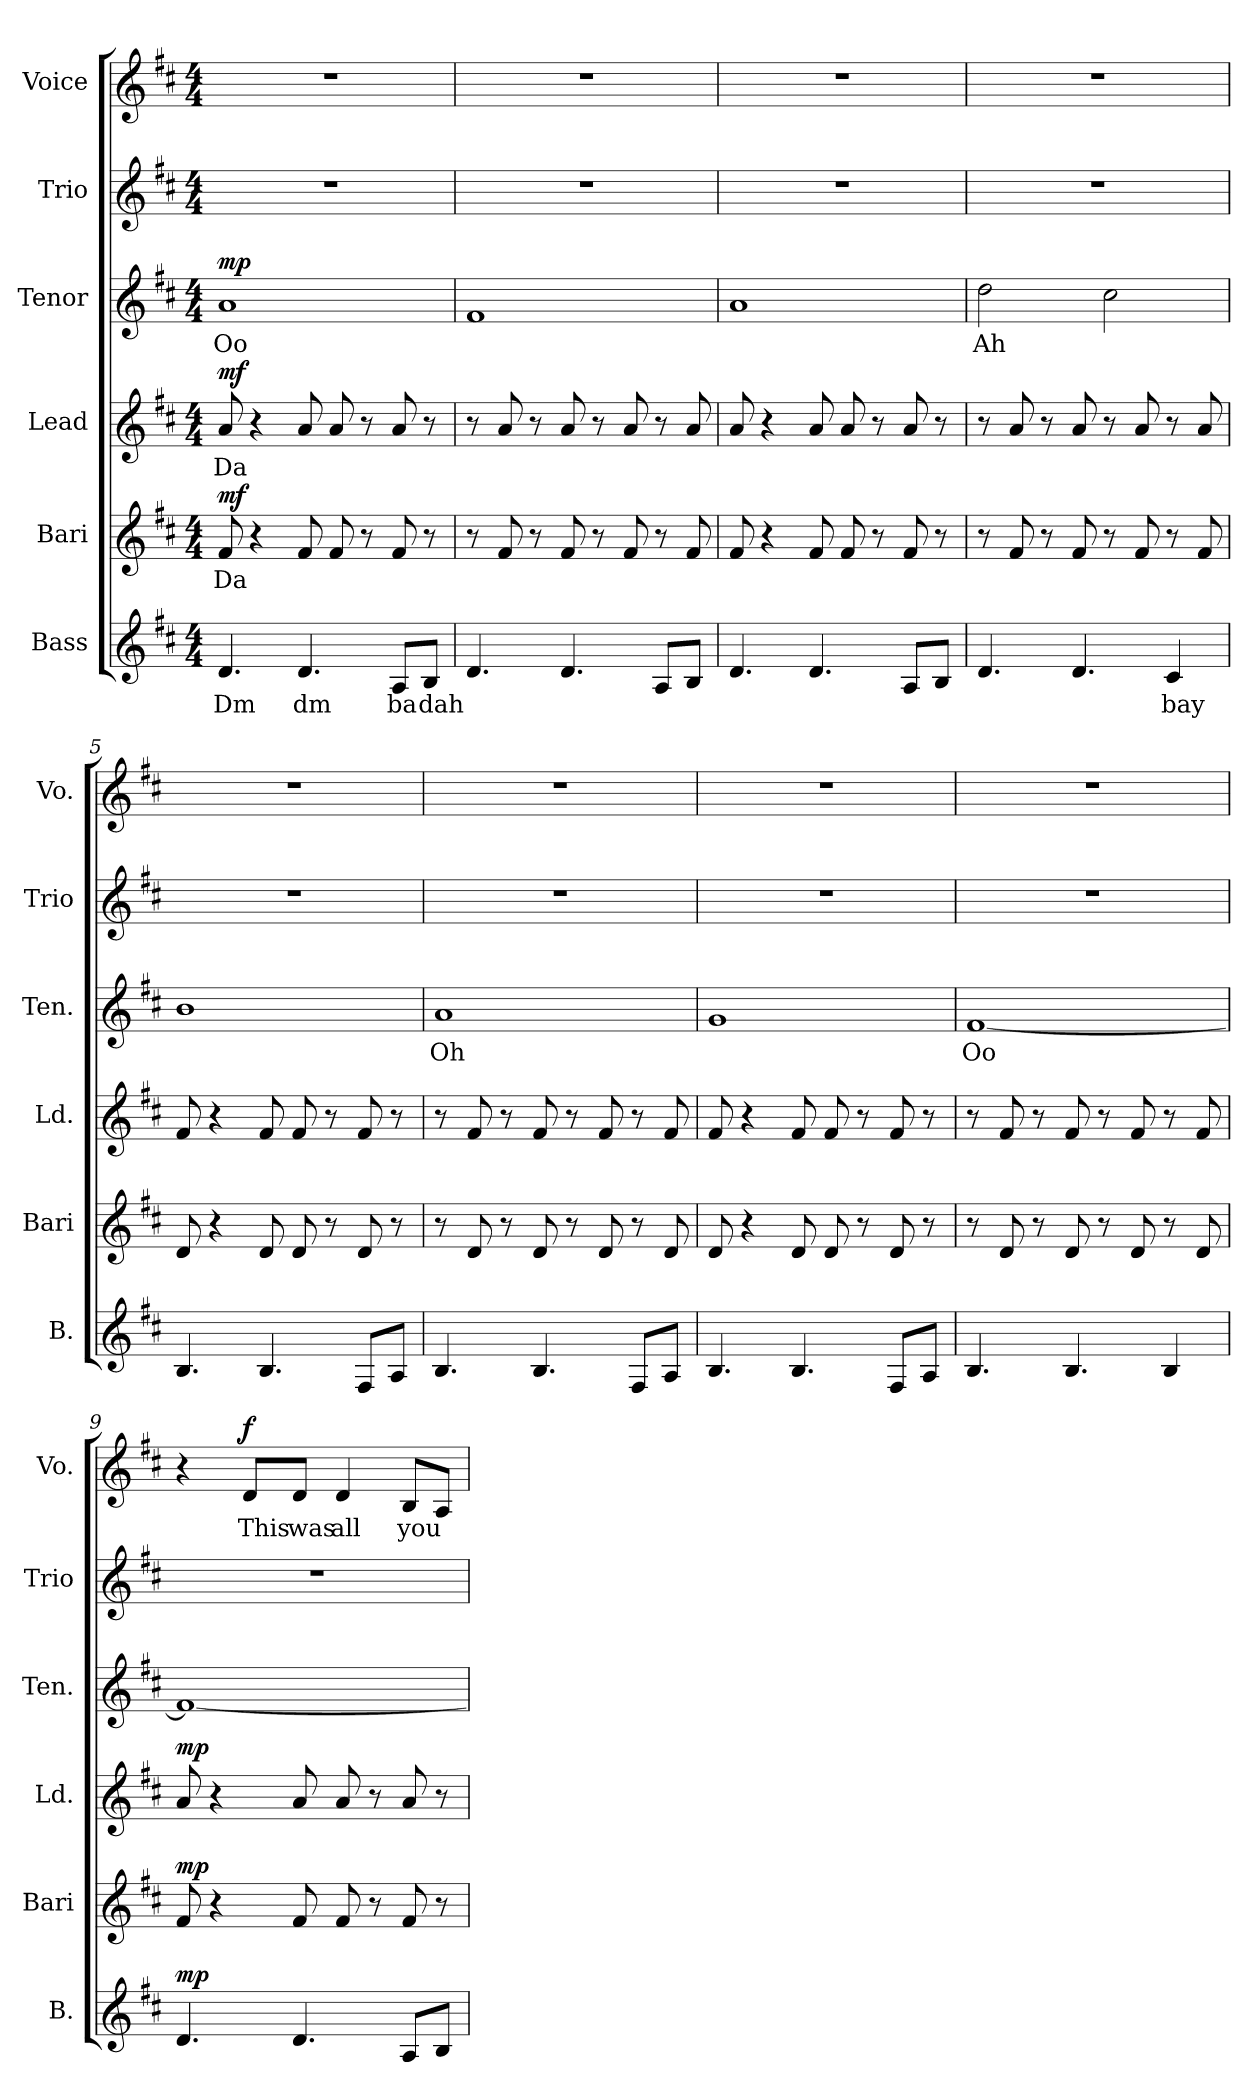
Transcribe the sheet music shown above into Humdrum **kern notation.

**kern	**text	**dynam	**kern	**text	**dynam	**kern	**text	**dynam	**kern	**text	**dynam	**kern	**kern	**text	**dynam
*part6	*part6	*part6	*part5	*part5	*part5	*part4	*part4	*part4	*part3	*part3	*part3	*part2	*part1	*part1	*part1
*staff6	*staff6	*staff6	*staff5	*staff5	*staff5	*staff4	*staff4	*staff4	*staff3	*staff3	*staff3	*staff2	*staff1	*staff1	*staff1
*I"Bass	*	*	*I"Bari	*	*	*I"Lead	*	*	*I"Tenor	*	*	*I"Trio	*I"Voice	*	*
*I'B.	*	*	*I'Bari	*	*	*I'Ld.	*	*	*I'Ten.	*	*	*I'Trio	*I'Vo.	*	*
*clefG2	*	*	*clefG2	*	*	*clefG2	*	*	*clefG2	*	*	*clefG2	*clefG2	*	*
*k[f#c#]	*	*	*k[f#c#]	*	*	*k[f#c#]	*	*	*k[f#c#]	*	*	*k[f#c#]	*k[f#c#]	*	*
*M4/4	*	*	*M4/4	*	*	*M4/4	*	*	*M4/4	*	*	*M4/4	*M4/4	*	*
*MM160	*	*	*MM160	*	*	*MM160	*	*	*MM160	*	*	*MM160	*MM160	*	*
=1	=1	=1	=1	=1	=1	=1	=1	=1	=1	=1	=1	=1	=1	=1	=1
!	!LO:LY:b	!LO:DY:b	!	!LO:LY:b	!	!	!LO:LY:b	!	!	!LO:LY:b	!	!	!	!	!
!	!	!LO:DY:n=1:b	!	!	!LO:DY:b	!	!	!LO:DY:b	!	!	!LO:DY:b	!	!	!	!
4.d/	Dm	mf mf	8f#/	Da	mf	8a/	Da	mf	1a	Oo	mp	1r	1r	.	.
.	.	.	4r	.	.	4r	.	.	.	.	.	.	.	.	.
!	!LO:LY:b	!	!	!	!	!	!	!	!	!	!	!	!	!	!
4.d/	dm	.	8f#/	.	.	8a/	.	.	.	.	.	.	.	.	.
.	.	.	8f#/	.	.	8a/	.	.	.	.	.	.	.	.	.
.	.	.	8r	.	.	8r	.	.	.	.	.	.	.	.	.
!	!LO:LY:b	!	!	!	!	!	!	!	!	!	!	!	!	!	!
8A/L	ba	.	8f#/	.	.	8a/	.	.	.	.	.	.	.	.	.
!	!LO:LY:b	!	!	!	!	!	!	!	!	!	!	!	!	!	!
8B/J	dah	.	8r	.	.	8r	.	.	.	.	.	.	.	.	.
=2	=2	=2	=2	=2	=2	=2	=2	=2	=2	=2	=2	=2	=2	=2	=2
4.d/	.	.	8r	.	.	8r	.	.	1f#	.	.	1r	1r	.	.
.	.	.	8f#/	.	.	8a/	.	.	.	.	.	.	.	.	.
.	.	.	8r	.	.	8r	.	.	.	.	.	.	.	.	.
4.d/	.	.	8f#/	.	.	8a/	.	.	.	.	.	.	.	.	.
.	.	.	8r	.	.	8r	.	.	.	.	.	.	.	.	.
.	.	.	8f#/	.	.	8a/	.	.	.	.	.	.	.	.	.
8A/L	.	.	8r	.	.	8r	.	.	.	.	.	.	.	.	.
8B/J	.	.	8f#/	.	.	8a/	.	.	.	.	.	.	.	.	.
=3	=3	=3	=3	=3	=3	=3	=3	=3	=3	=3	=3	=3	=3	=3	=3
4.d/	.	.	8f#/	.	.	8a/	.	.	1a	.	.	1r	1r	.	.
.	.	.	4r	.	.	4r	.	.	.	.	.	.	.	.	.
4.d/	.	.	8f#/	.	.	8a/	.	.	.	.	.	.	.	.	.
.	.	.	8f#/	.	.	8a/	.	.	.	.	.	.	.	.	.
.	.	.	8r	.	.	8r	.	.	.	.	.	.	.	.	.
8A/L	.	.	8f#/	.	.	8a/	.	.	.	.	.	.	.	.	.
8B/J	.	.	8r	.	.	8r	.	.	.	.	.	.	.	.	.
=4	=4	=4	=4	=4	=4	=4	=4	=4	=4	=4	=4	=4	=4	=4	=4
!	!	!	!	!	!	!	!	!	!	!LO:LY:b	!	!	!	!	!
4.d/	.	.	8r	.	.	8r	.	.	2dd\	Ah	.	1r	1r	.	.
.	.	.	8f#/	.	.	8a/	.	.	.	.	.	.	.	.	.
.	.	.	8r	.	.	8r	.	.	.	.	.	.	.	.	.
4.d/	.	.	8f#/	.	.	8a/	.	.	.	.	.	.	.	.	.
.	.	.	8r	.	.	8r	.	.	2cc#\	.	.	.	.	.	.
.	.	.	8f#/	.	.	8a/	.	.	.	.	.	.	.	.	.
!	!LO:LY:b	!	!	!	!	!	!	!	!	!	!	!	!	!	!
4c#/	bay	.	8r	.	.	8r	.	.	.	.	.	.	.	.	.
.	.	.	8f#/	.	.	8a/	.	.	.	.	.	.	.	.	.
=5	=5	=5	=5	=5	=5	=5	=5	=5	=5	=5	=5	=5	=5	=5	=5
4.B/	.	.	8d/	.	.	8f#/	.	.	1b	.	.	1r	1r	.	.
.	.	.	4r	.	.	4r	.	.	.	.	.	.	.	.	.
4.B/	.	.	8d/	.	.	8f#/	.	.	.	.	.	.	.	.	.
.	.	.	8d/	.	.	8f#/	.	.	.	.	.	.	.	.	.
.	.	.	8r	.	.	8r	.	.	.	.	.	.	.	.	.
8F#/L	.	.	8d/	.	.	8f#/	.	.	.	.	.	.	.	.	.
8A/J	.	.	8r	.	.	8r	.	.	.	.	.	.	.	.	.
!!LO:PB:g=z
=6	=6	=6	=6	=6	=6	=6	=6	=6	=6	=6	=6	=6	=6	=6	=6
!	!	!	!	!	!	!	!	!	!	!LO:LY:b	!	!	!	!	!
4.B/	.	.	8r	.	.	8r	.	.	1a	Oh	.	1r	1r	.	.
.	.	.	8d/	.	.	8f#/	.	.	.	.	.	.	.	.	.
.	.	.	8r	.	.	8r	.	.	.	.	.	.	.	.	.
4.B/	.	.	8d/	.	.	8f#/	.	.	.	.	.	.	.	.	.
.	.	.	8r	.	.	8r	.	.	.	.	.	.	.	.	.
.	.	.	8d/	.	.	8f#/	.	.	.	.	.	.	.	.	.
8F#/L	.	.	8r	.	.	8r	.	.	.	.	.	.	.	.	.
8A/J	.	.	8d/	.	.	8f#/	.	.	.	.	.	.	.	.	.
=7	=7	=7	=7	=7	=7	=7	=7	=7	=7	=7	=7	=7	=7	=7	=7
4.B/	.	.	8d/	.	.	8f#/	.	.	1g	.	.	1r	1r	.	.
.	.	.	4r	.	.	4r	.	.	.	.	.	.	.	.	.
4.B/	.	.	8d/	.	.	8f#/	.	.	.	.	.	.	.	.	.
.	.	.	8d/	.	.	8f#/	.	.	.	.	.	.	.	.	.
.	.	.	8r	.	.	8r	.	.	.	.	.	.	.	.	.
8F#/L	.	.	8d/	.	.	8f#/	.	.	.	.	.	.	.	.	.
8A/J	.	.	8r	.	.	8r	.	.	.	.	.	.	.	.	.
=8	=8	=8	=8	=8	=8	=8	=8	=8	=8	=8	=8	=8	=8	=8	=8
!	!	!	!	!	!	!	!	!	!	!LO:LY:b	!	!	!	!	!
4.B/	.	.	8r	.	.	8r	.	.	[1f#	Oo	.	1r	1r	.	.
.	.	.	8d/	.	.	8f#/	.	.	.	.	.	.	.	.	.
.	.	.	8r	.	.	8r	.	.	.	.	.	.	.	.	.
4.B/	.	.	8d/	.	.	8f#/	.	.	.	.	.	.	.	.	.
.	.	.	8r	.	.	8r	.	.	.	.	.	.	.	.	.
.	.	.	8d/	.	.	8f#/	.	.	.	.	.	.	.	.	.
4B/	.	.	8r	.	.	8r	.	.	.	.	.	.	.	.	.
.	.	.	8d/	.	.	8f#/	.	.	.	.	.	.	.	.	.
=9	=9	=9	=9	=9	=9	=9	=9	=9	=9	=9	=9	=9	=9	=9	=9
!	!	!LO:DY:b	!	!	!LO:DY:b	!	!	!LO:DY:b	!	!	!	!	!	!	!
4.d/	.	mp	8f#/	.	mp	8a/	.	mp	1f#_	.	.	1r	4r	.	.
.	.	.	4r	.	.	4r	.	.	.	.	.	.	.	.	.
!	!	!	!	!	!	!	!	!	!	!	!	!	!	!LO:LY:b	!LO:DY:b
.	.	.	.	.	.	.	.	.	.	.	.	.	8d/L	This	f
!	!	!	!	!	!	!	!	!	!	!	!	!	!	!LO:LY:b	!
4.d/	.	.	8f#/	.	.	8a/	.	.	.	.	.	.	8d/J	was	.
!	!	!	!	!	!	!	!	!	!	!	!	!	!	!LO:LY:b	!
.	.	.	8f#/	.	.	8a/	.	.	.	.	.	.	4d/	all	.
.	.	.	8r	.	.	8r	.	.	.	.	.	.	.	.	.
!	!	!	!	!	!	!	!	!	!	!	!	!	!	!LO:LY:b	!
8A/L	.	.	8f#/	.	.	8a/	.	.	.	.	.	.	8B/L	you	.
8B/J	.	.	8r	.	.	8r	.	.	.	.	.	.	8A/J	.	.
=	=	=	=	=	=	=	=	=	=	=	=	=	=	=	=
*-	*-	*-	*-	*-	*-	*-	*-	*-	*-	*-	*-	*-	*-	*-	*-
